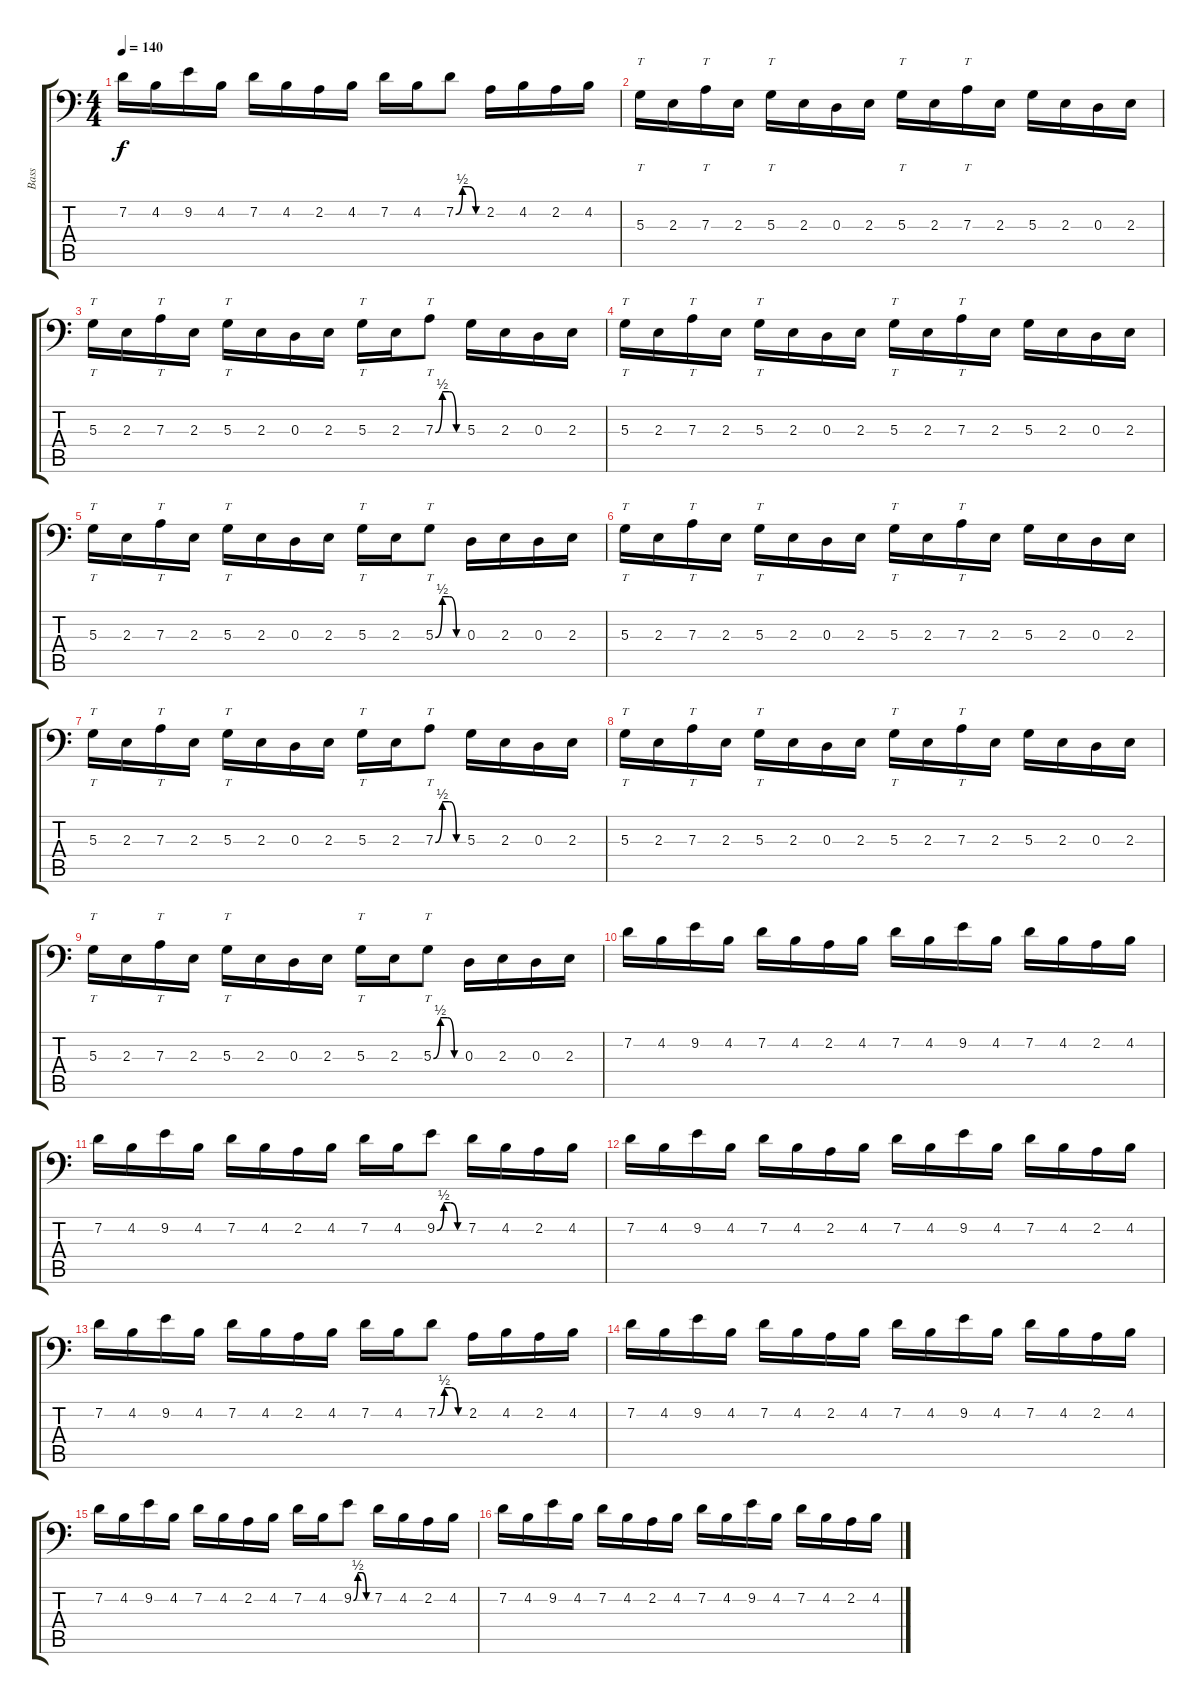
\track ("Bass" "Bass") {instrument electricbassfinger}
\staff {score tabs}
\tuning (C3 G2 D2 A1 E1 B0) {hide}
\ts (4 4)
\tempo 140
\clef f4
\ks c
7.2.16{dy f} 4.2.16 9.2.16 4.2.16 7.2.16 4.2.16 2.2.16 4.2.16 7.2.16 4.2.16 7.2{be (custom 0 0 15 2 30 2 45 0 60 0)}.8 2.2.16 4.2.16 2.2.16 4.2.16 |
5.3.16{tt} 2.3.16 7.3.16{tt} 2.3.16 5.3.16{tt} 2.3.16 0.3.16 2.3.16 5.3.16{tt} 2.3.16 7.3.16{tt} 2.3.16 5.3.16 2.3.16 0.3.16 2.3.16 |
5.3.16{tt} 2.3.16 7.3.16{tt} 2.3.16 5.3.16{tt} 2.3.16 0.3.16 2.3.16 5.3.16{tt} 2.3.16 7.3{be (custom 0 0 15 2 30 2 45 0 60 0)}.8{tt} 5.3.16 2.3.16 0.3.16 2.3.16 |
5.3.16{tt} 2.3.16 7.3.16{tt} 2.3.16 5.3.16{tt} 2.3.16 0.3.16 2.3.16 5.3.16{tt} 2.3.16 7.3.16{tt} 2.3.16 5.3.16 2.3.16 0.3.16 2.3.16 |
5.3.16{tt} 2.3.16 7.3.16{tt} 2.3.16 5.3.16{tt} 2.3.16 0.3.16 2.3.16 5.3.16{tt} 2.3.16 5.3{be (custom 0 0 15 2 30 2 45 0 60 0)}.8{tt} 0.3.16 2.3.16 0.3.16 2.3.16 |
5.3.16{tt} 2.3.16 7.3.16{tt} 2.3.16 5.3.16{tt} 2.3.16 0.3.16 2.3.16 5.3.16{tt} 2.3.16 7.3.16{tt} 2.3.16 5.3.16 2.3.16 0.3.16 2.3.16 |
5.3.16{tt} 2.3.16 7.3.16{tt} 2.3.16 5.3.16{tt} 2.3.16 0.3.16 2.3.16 5.3.16{tt} 2.3.16 7.3{be (custom 0 0 15 2 30 2 45 0 60 0)}.8{tt} 5.3.16 2.3.16 0.3.16 2.3.16 |
5.3.16{tt} 2.3.16 7.3.16{tt} 2.3.16 5.3.16{tt} 2.3.16 0.3.16 2.3.16 5.3.16{tt} 2.3.16 7.3.16{tt} 2.3.16 5.3.16 2.3.16 0.3.16 2.3.16 |
5.3.16{tt} 2.3.16 7.3.16{tt} 2.3.16 5.3.16{tt} 2.3.16 0.3.16 2.3.16 5.3.16{tt} 2.3.16 5.3{be (custom 0 0 15 2 30 2 45 0 60 0)}.8{tt} 0.3.16 2.3.16 0.3.16 2.3.16 |
7.2.16 4.2.16 9.2.16 4.2.16 7.2.16 4.2.16 2.2.16 4.2.16 7.2.16 4.2.16 9.2.16 4.2.16 7.2.16 4.2.16 2.2.16 4.2.16 |
7.2.16 4.2.16 9.2.16 4.2.16 7.2.16 4.2.16 2.2.16 4.2.16 7.2.16 4.2.16 9.2{be (custom 0 0 15 2 30 2 45 0 60 0)}.8 7.2.16 4.2.16 2.2.16 4.2.16 |
7.2.16 4.2.16 9.2.16 4.2.16 7.2.16 4.2.16 2.2.16 4.2.16 7.2.16 4.2.16 9.2.16 4.2.16 7.2.16 4.2.16 2.2.16 4.2.16 |
7.2.16 4.2.16 9.2.16 4.2.16 7.2.16 4.2.16 2.2.16 4.2.16 7.2.16 4.2.16 7.2{be (custom 0 0 15 2 30 2 45 0 60 0)}.8 2.2.16 4.2.16 2.2.16 4.2.16 |
7.2.16 4.2.16 9.2.16 4.2.16 7.2.16 4.2.16 2.2.16 4.2.16 7.2.16 4.2.16 9.2.16 4.2.16 7.2.16 4.2.16 2.2.16 4.2.16 |
7.2.16 4.2.16 9.2.16 4.2.16 7.2.16 4.2.16 2.2.16 4.2.16 7.2.16 4.2.16 9.2{be (custom 0 0 15 2 30 2 45 0 60 0)}.8 7.2.16 4.2.16 2.2.16 4.2.16 |
7.2.16 4.2.16 9.2.16 4.2.16 7.2.16 4.2.16 2.2.16 4.2.16 7.2.16 4.2.16 9.2.16 4.2.16 7.2.16 4.2.16 2.2.16 4.2.16
